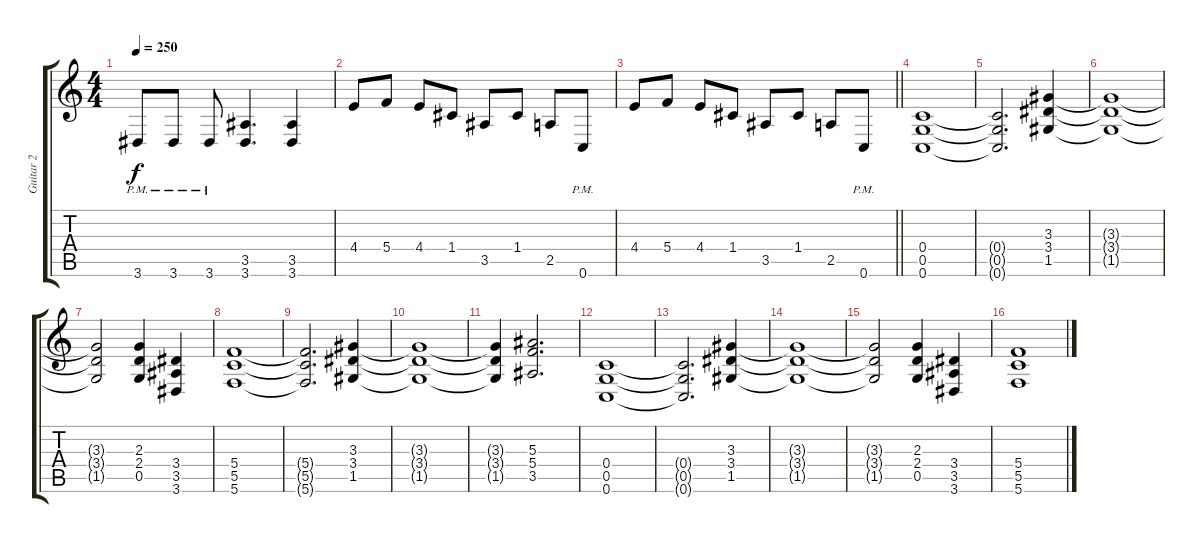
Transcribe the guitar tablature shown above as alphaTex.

\track ("Guitar 2" "Guitar 2") {instrument distortionguitar}
\staff {score tabs}
\tuning (D4 A3 F3 C3 G2 C2) {hide}
\ts (4 4)
\tempo 250
\clef g2
\ks c
3.6{pm}.8{dy f} 3.6{pm}.8 3.6{pm}.8 (3.5 3.6).4{d} (3.5 3.6).4 |
4.4.8 5.4.8 4.4.8 1.4.8 3.5.8 1.4.8 2.5.8 0.6{pm}.8 |
\barLineRight lightlight
4.4.8 5.4.8 4.4.8 1.4.8 3.5.8 1.4.8 2.5.8 0.6{pm}.8 |
(0.4 0.5 0.6).1 |
(0.4{t} 0.5{t} 0.6{t}).2{d} (3.3 3.4 1.5).4 |
(3.3{t} 3.4{t} 1.5{t}).1 |
(3.3{t} 3.4{t} 1.5{t}).2 (2.3 2.4 0.5).4 (3.4 3.5 3.6).4 |
(5.4 5.5 5.6).1 |
(5.4{t} 5.5{t} 5.6{t}).2{d} (3.3 3.4 1.5).4 |
(3.3{t} 3.4{t} 1.5{t}).1 |
(3.3{t} 3.4{t} 1.5{t}).4 (5.3 5.4 3.5).2{d} |
(0.4 0.5 0.6).1 |
(0.4{t} 0.5{t} 0.6{t}).2{d} (3.3 3.4 1.5).4 |
(3.3{t} 3.4{t} 1.5{t}).1 |
(3.3{t} 3.4{t} 1.5{t}).2 (2.3 2.4 0.5).4 (3.4 3.5 3.6).4 |
(5.4 5.5 5.6).1
